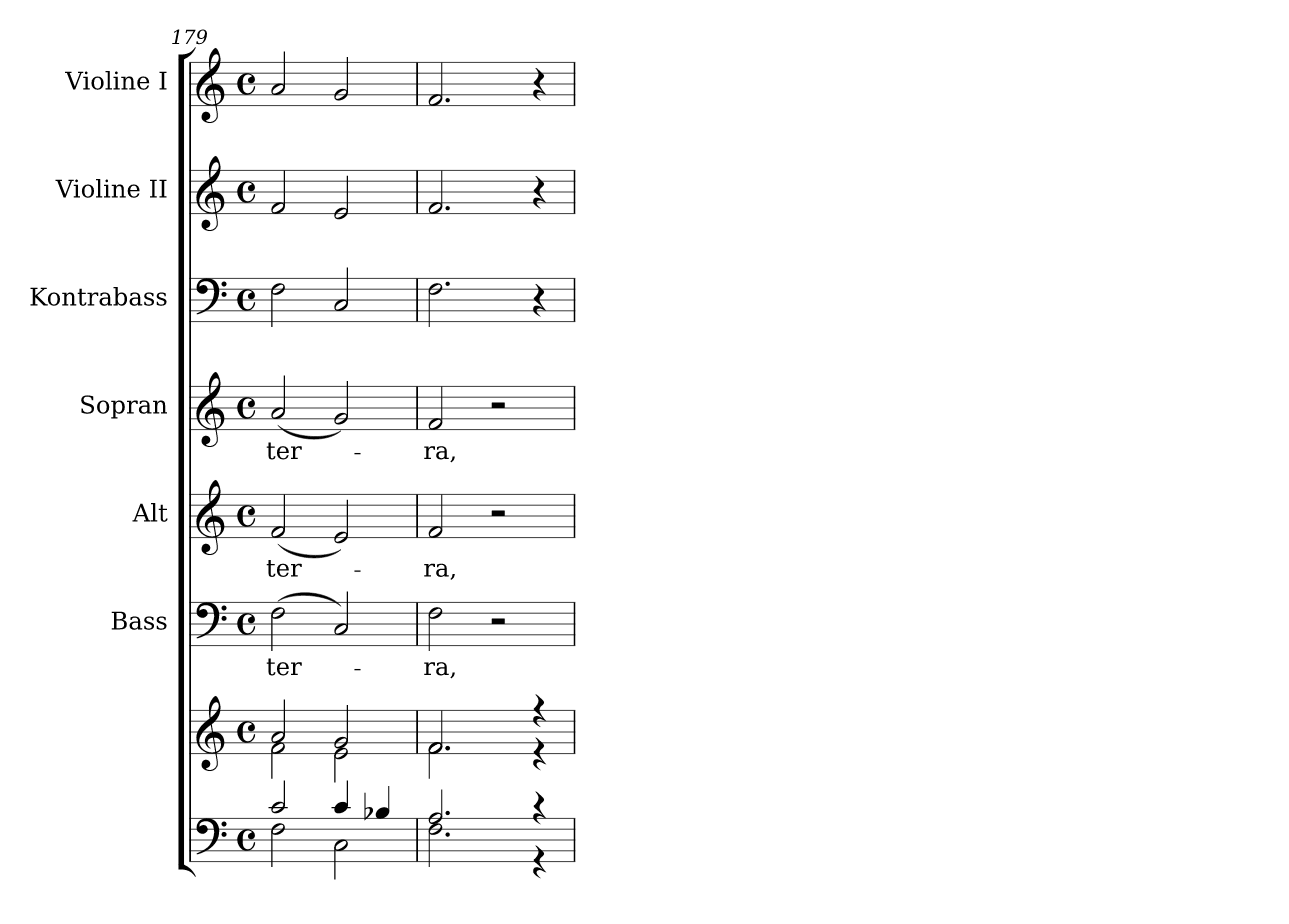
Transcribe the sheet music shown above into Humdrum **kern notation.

**kern	**kern	**kern	**text	**kern	**text	**kern	**text	**kern	**kern	**kern
*part7	*part7	*part6	*part6	*part5	*part5	*part4	*part4	*part3	*part2	*part1
*staff8	*staff7	*staff6	*staff6	*staff5	*staff5	*staff4	*staff4	*staff3	*staff2	*staff1
*	*	*I"Bass	*	*I"Alt	*	*I"Sopran	*	*I"Kontrabass	*I"Violine II	*I"Violine I
*	*	*I'B.	*	*I'A.	*	*I'S.	*	*I'Kb.	*I'Vl. II	*I'Vl. I
*clefF4	*clefG2	*clefF4	*	*clefG2	*	*clefG2	*	*clefF4	*clefG2	*clefG2
*	*	*	*	*	*	*	*	*ITrd7c12	*	*
*k[]	*k[]	*k[]	*	*k[]	*	*k[]	*	*k[]	*k[]	*k[]
*C:	*C:	*C:	*	*C:	*	*C:	*	*C:	*C:	*C:
*M4/4	*M4/4	*M4/4	*	*M4/4	*	*M4/4	*	*M4/4	*M4/4	*M4/4
*met(c)	*met(c)	*met(c)	*	*met(c)	*	*met(c)	*	*met(c)	*met(c)	*met(c)
=179	=179	=179	=179	=179	=179	=179	=179	=179	=179	=179
*^	*^	*	*	*	*	*	*	*	*	*
!	!	!	!	!	!LO:LY:b	!	!LO:LY:b	!	!LO:LY:b	!	!	!
2c/	2F\	2a/	2f\	(>2F\	ter-	(<2f/	ter-	(<2a/	ter-	2FF\	2f/	2a/
4c/	2C\	2g/	2e\	2C/)	.	2e/)	.	2g/)	.	2CC/	2e/	2g/
4B-X/	.	.	.	.	.	.	.	.	.	.	.	.
=180	=180	=180	=180	=180	=180	=180	=180	=180	=180	=180	=180	=180
!	!	!	!	!	!LO:LY:b	!	!LO:LY:b	!	!LO:LY:b	!	!	!
2.A/	2.F\	2.f/	2.f\	2F\	-ra,	2f/	-ra,	2f/	-ra,	2.FF\	2.f/	2.f/
.	.	.	.	2r	.	2r	.	2r	.	.	.	.
4r	4r	4r	4r	.	.	.	.	.	.	4r	4r	4r
*v	*v	*	*	*	*	*	*	*	*	*	*	*
*	*v	*v	*	*	*	*	*	*	*	*	*
=	=	=	=	=	=	=	=	=	=	=
*-	*-	*-	*-	*-	*-	*-	*-	*-	*-	*-
